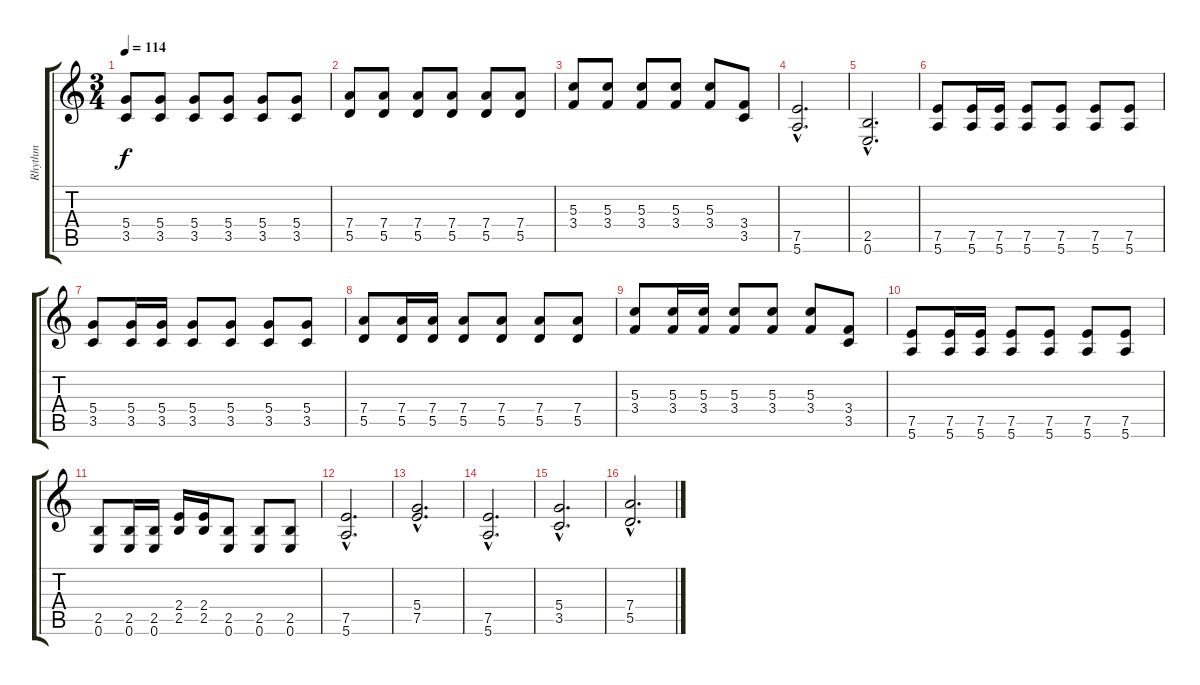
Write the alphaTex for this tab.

\track ("Rhythm" "Rhythm") {instrument overdrivenguitar}
\staff {score tabs}
\tuning (E4 B3 G3 D3 A2 E2) {hide}
\ts (3 4)
\tempo 114
\clef g2
\ks c
(5.4 3.5).8{dy f} (5.4 3.5).8 (5.4 3.5).8 (5.4 3.5).8 (5.4 3.5).8 (5.4 3.5).8 |
(7.4 5.5).8 (7.4 5.5).8 (7.4 5.5).8 (7.4 5.5).8 (7.4 5.5).8 (7.4 5.5).8 |
(5.3 3.4).8 (5.3 3.4).8 (5.3 3.4).8 (5.3 3.4).8 (5.3 3.4).8 (3.4 3.5).8 |
(7.5{hac} 5.6{hac}).2{d} |
(2.5{hac} 0.6{hac}).2{d} |
(7.5 5.6).8 (7.5 5.6).16 (7.5 5.6).16 (7.5 5.6).8 (7.5 5.6).8 (7.5 5.6).8 (7.5 5.6).8 |
(5.4 3.5).8 (5.4 3.5).16 (5.4 3.5).16 (5.4 3.5).8 (5.4 3.5).8 (5.4 3.5).8 (5.4 3.5).8 |
(7.4 5.5).8 (7.4 5.5).16 (7.4 5.5).16 (7.4 5.5).8 (7.4 5.5).8 (7.4 5.5).8 (7.4 5.5).8 |
(5.3 3.4).8 (5.3 3.4).16 (5.3 3.4).16 (5.3 3.4).8 (5.3 3.4).8 (5.3 3.4).8 (3.4 3.5).8 |
(7.5 5.6).8 (7.5 5.6).16 (7.5 5.6).16 (7.5 5.6).8 (7.5 5.6).8 (7.5 5.6).8 (7.5 5.6).8 |
(2.5 0.6).8 (2.5 0.6).16 (2.5 0.6).16 (2.4 2.5).16 (2.4 2.5).16 (2.5 0.6).8 (2.5 0.6).8 (2.5 0.6).8 |
(7.5{hac} 5.6{hac}).2{d} |
(5.4{hac} 7.5{hac}).2{d} |
(7.5{hac} 5.6{hac}).2{d} |
(5.4{hac} 3.5{hac}).2{d} |
(7.4{hac} 5.5{hac}).2{d}
